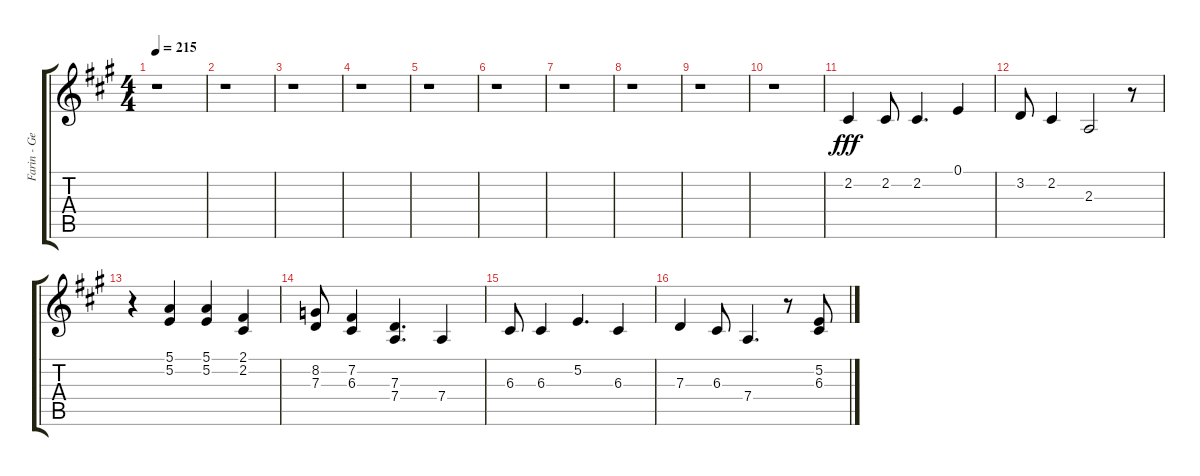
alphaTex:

\track ("Farin - Gesang" "Farin - Ge") {instrument bassoon}
\staff {score tabs}
\tuning (E4 B3 G3 D3 A2 E2) {hide}
\ts (4 4)
\tempo 215
\clef g2
\ks a
r.1{dy fff} |
r.1 |
r.1 |
r.1 |
r.1 |
r.1 |
r.1 |
r.1 |
r.1 |
r.1 |
2.2.4 2.2.8 2.2.4{d} 0.1.4 |
3.2.8 2.2.4 2.3.2 r.8 |
r.4 (5.1 5.2).4 (5.1 5.2).4 (2.1 2.2).4 |
(8.2 7.3).8 (7.2 6.3).4 (7.3 7.4).4{d} 7.4.4 |
6.3.8 6.3.4 5.2.4{d} 6.3.4 |
7.3.4 6.3.8 7.4.4{d} r.8 (5.2 6.3).8
